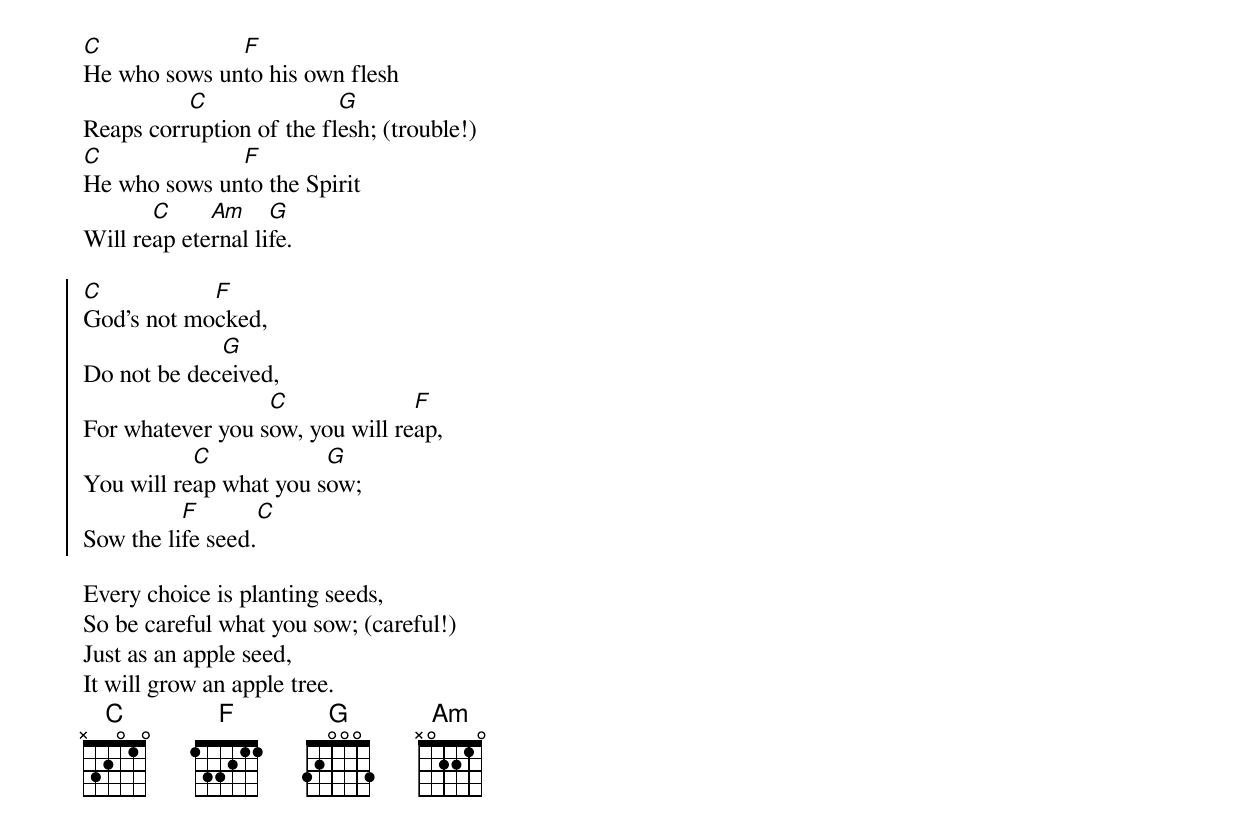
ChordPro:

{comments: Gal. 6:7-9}

[C]He who sows un[F]to his own flesh
Reaps corr[C]uption of the fl[G]esh; (trouble!)
[C]He who sows un[F]to the Spirit
Will re[C]ap ete[Am]rnal li[G]fe.

{start_of_chorus}
[C]God’s not mo[F]cked,
Do not be dec[G]eived,
For whatever you s[C]ow, you will re[F]ap,
You will re[C]ap what you s[G]ow;
Sow the li[F]fe seed.[C]
{end_of_chorus}

Every choice is planting seeds,
So be careful what you sow; (careful!)
Just as an apple seed,
It will grow an apple tree.
